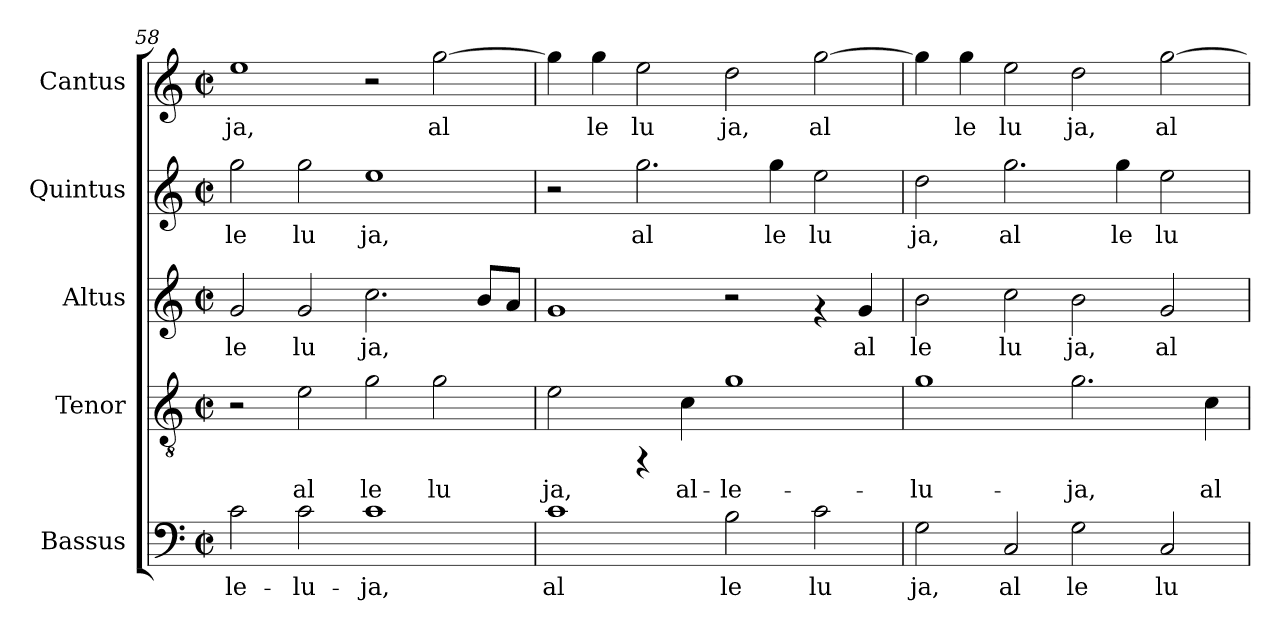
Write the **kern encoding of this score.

**kern	**text	**kern	**text	**kern	**text	**kern	**text	**kern	**text
*part5	*part5	*part4	*part4	*part3	*part3	*part2	*part2	*part1	*part1
*staff5	*staff5	*staff4	*staff4	*staff3	*staff3	*staff2	*staff2	*staff1	*staff1
*I"Bassus	*	*I"Tenor	*	*I"Altus	*	*I"Quintus	*	*I"Cantus	*
*clefF4	*	*clefGv2	*	*clefG2	*	*clefG2	*	*clefG2	*
*k[]	*	*k[]	*	*k[]	*	*k[]	*	*k[]	*
*C:	*	*C:	*	*C:	*	*C:	*	*C:	*
*M2/2	*	*M2/2	*	*M2/2	*	*M2/2	*	*M2/2	*
*met(c|)	*	*met(c|)	*	*met(c|)	*	*met(c|)	*	*met(c|)	*
=58	=58	=58	=58	=58	=58	=58	=58	=58	=58
!	!LO:LY:b:cj	!	!	!	!LO:LY:b:cj	!	!LO:LY:b:cj	!	!LO:LY:b:cj
2c\	-le-	2r	.	2g/	le	2gg\	le	1ee	-ja,
!	!LO:LY:b:cj	!	!LO:LY:b:cj	!	!LO:LY:b:cj	!	!LO:LY:b:cj	!	!
2c\	-lu-	2e\	al	2g/	lu	2gg\	lu	.	.
!	!LO:LY:b:cj	!	!LO:LY:b:cj	!	!LO:LY:b:cj	!	!LO:LY:b:cj	!	!
1c	-ja,	2g\	le	2.cc\	ja,	1ee	ja,	2r	.
!	!	!	!LO:LY:b:cj	!	!	!	!	!	!LO:LY:b:cj
.	.	2g\	lu	.	.	.	.	[<2gg\	al-
!	!	!	!	!	!LO:LY:b:cj	!	!	!	!
.	.	.	.	8b/L	.	.	.	.	.
!	!	!	!	!	!LO:LY:b:cj	!	!	!	!
.	.	.	.	8a/J	.	.	.	.	.
!!LO:PB:g=z
=59	=59	=59	=59	=59	=59	=59	=59	=59	=59
!	!LO:LY:b:cj	!	!LO:LY:b:cj	!	!LO:LY:b:cj	!	!	!	!LO:LY:b:cj
1c	al	2e\	ja,	1g	.	2r	.	4gg\]	--
!	!	!	!	!	!	!	!	!	!LO:LY:b:cj
.	.	.	.	.	.	.	.	4gg\	-le
!	!	!	!	!	!	!	!LO:LY:b:cj	!	!LO:LY:b:cj
.	.	4rFF	.	.	.	2.gg\	al	2ee\	lu
!	!	!	!LO:LY:b:cj	!	!	!	!	!	!
.	.	4c\	al-	.	.	.	.	.	.
!	!LO:LY:b:cj	!	!LO:LY:b:cj	!	!	!	!	!	!LO:LY:b:cj
2B\	le	1g	-le-	2r	.	.	.	2dd\	ja,
!	!	!	!	!	!	!	!LO:LY:b:cj	!	!
.	.	.	.	.	.	4gg\	le	.	.
!	!LO:LY:b:cj	!	!	!	!	!	!LO:LY:b:cj	!	!LO:LY:b:cj
2c\	lu	.	.	4rf	.	2ee\	lu	[>2gg\	al
!	!	!	!	!	!LO:LY:b:cj	!	!	!	!
.	.	.	.	4g/	al	.	.	.	.
=60	=60	=60	=60	=60	=60	=60	=60	=60	=60
!	!LO:LY:b:cj	!	!LO:LY:b:cj	!	!LO:LY:b:cj	!	!LO:LY:b:cj	!	!LO:LY:b:cj
2G\	ja,	1g	-lu-	2b\	le	2dd\	ja,	4gg\]	.
!	!	!	!	!	!	!	!	!	!LO:LY:b:cj
.	.	.	.	.	.	.	.	4gg\	le
!	!LO:LY:b:cj	!	!	!	!LO:LY:b:cj	!	!LO:LY:b:cj	!	!LO:LY:b:cj
2C/	al	.	.	2cc\	lu	2.gg\	al	2ee\	lu
!	!LO:LY:b:cj	!	!LO:LY:b:cj	!	!LO:LY:b:cj	!	!	!	!LO:LY:b:cj
2G\	le	2.g\	-ja,	2b\	ja,	.	.	2dd\	ja,
!	!	!	!	!	!	!	!LO:LY:b:cj	!	!
.	.	.	.	.	.	4gg\	le	.	.
!	!LO:LY:b:cj	!	!	!	!LO:LY:b:cj	!	!LO:LY:b:cj	!	!LO:LY:b:cj
2C/	lu	.	.	2g/	al	2ee\	lu	[>2gg\	al
!	!	!	!LO:LY:b:cj	!	!	!	!	!	!
.	.	4c\	al-	.	.	.	.	.	.
=	=	=	=	=	=	=	=	=	=
*-	*-	*-	*-	*-	*-	*-	*-	*-	*-
